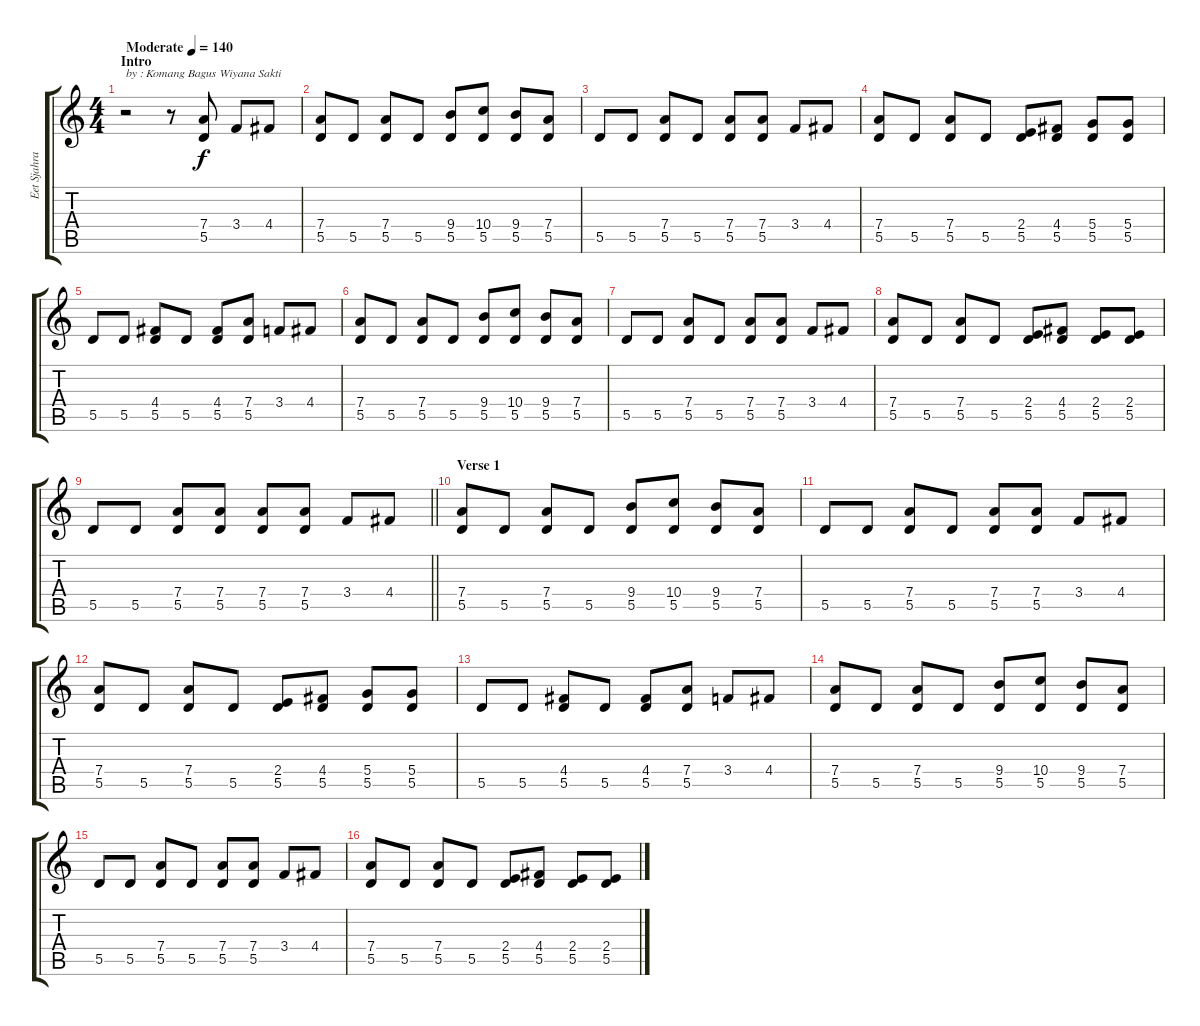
\track ("Eet Sjahraine" "Eet Sjahra") {instrument distortionguitar}
\staff {score tabs}
\tuning (E4 B3 G3 D3 A2 D2) {hide}
\ts (4 4)
\section ("" "Intro")
\tempo (140 "Moderate")
\clef g2
\ks c
r.2{txt "by : Komang Bagus Wiyana Sakti" dy f instrument distortionguitar} r.8 (7.4 5.5).8 3.4.8 4.4.8 |
(7.4 5.5).8 5.5.8 (7.4 5.5).8 5.5.8 (9.4 5.5).8 (10.4 5.5).8 (9.4 5.5).8 (7.4 5.5).8 |
5.5.8 5.5.8 (7.4 5.5).8 5.5.8 (7.4 5.5).8 (7.4 5.5).8 3.4.8 4.4.8 |
(7.4 5.5).8 5.5.8 (7.4 5.5).8 5.5.8 (2.4 5.5).8 (4.4 5.5).8 (5.4 5.5).8 (5.4 5.5).8 |
5.5.8 5.5.8 (4.4 5.5).8 5.5.8 (4.4 5.5).8 (7.4 5.5).8 3.4.8 4.4.8 |
(7.4 5.5).8 5.5.8 (7.4 5.5).8 5.5.8 (9.4 5.5).8 (10.4 5.5).8 (9.4 5.5).8 (7.4 5.5).8 |
5.5.8 5.5.8 (7.4 5.5).8 5.5.8 (7.4 5.5).8 (7.4 5.5).8 3.4.8 4.4.8 |
(7.4 5.5).8 5.5.8 (7.4 5.5).8 5.5.8 (2.4 5.5).8 (4.4 5.5).8 (2.4 5.5).8 (2.4 5.5).8 |
\barLineRight lightlight
5.5.8 5.5.8 (7.4 5.5).8 (7.4 5.5).8 (7.4 5.5).8 (7.4 5.5).8 3.4.8 4.4.8 |
\section ("" "Verse 1")
(7.4 5.5).8 5.5.8 (7.4 5.5).8 5.5.8 (9.4 5.5).8 (10.4 5.5).8 (9.4 5.5).8 (7.4 5.5).8 |
5.5.8 5.5.8 (7.4 5.5).8 5.5.8 (7.4 5.5).8 (7.4 5.5).8 3.4.8 4.4.8 |
(7.4 5.5).8 5.5.8 (7.4 5.5).8 5.5.8 (2.4 5.5).8 (4.4 5.5).8 (5.4 5.5).8 (5.4 5.5).8 |
5.5.8 5.5.8 (4.4 5.5).8 5.5.8 (4.4 5.5).8 (7.4 5.5).8 3.4.8 4.4.8 |
(7.4 5.5).8 5.5.8 (7.4 5.5).8 5.5.8 (9.4 5.5).8 (10.4 5.5).8 (9.4 5.5).8 (7.4 5.5).8 |
5.5.8 5.5.8 (7.4 5.5).8 5.5.8 (7.4 5.5).8 (7.4 5.5).8 3.4.8 4.4.8 |
(7.4 5.5).8 5.5.8 (7.4 5.5).8 5.5.8 (2.4 5.5).8 (4.4 5.5).8 (2.4 5.5).8 (2.4 5.5).8
